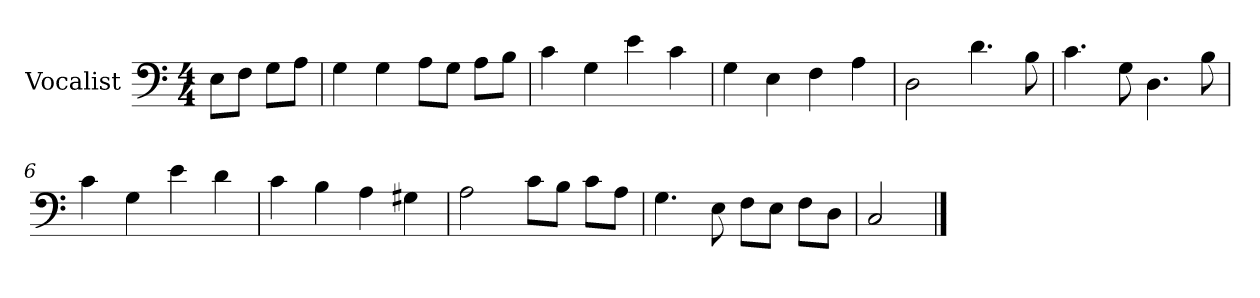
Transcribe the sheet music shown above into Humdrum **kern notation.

**kern
*part1
*staff1
*I"Vocalist
*k[]
*C:
*M4/4
=
8EL
8FJ
8GL
8AJ
=1
4G
4G
8AL
8GJ
8AL
8BJ
=2
4c
4G
4e
4c
=3
4G
4E
4F
4A
=4
2D
4.d
8B
=5
4.c
8G
4.D
8B
=6
4c
4G
4e
4d
=7
4c
4B
4A
4G#X
=8
2A
8cL
8BJ
8cL
8AJ
=9
4.G
8E
8FL
8EJ
8FL
8DJ
=10
2C
==
*-
